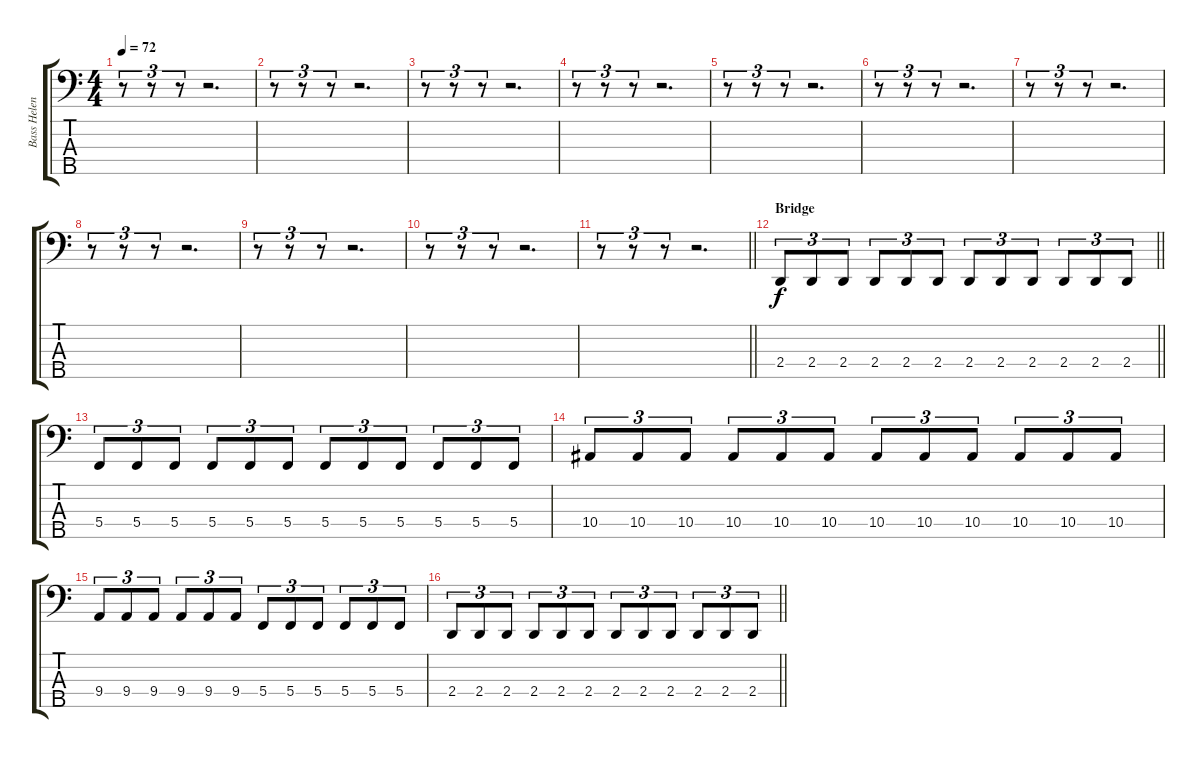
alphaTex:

\track ("Bass Helen" "Bass Helen") {mute instrument electricbasspick}
\staff {score tabs}
\tuning (F2 C2 G1 C1 A0) {hide}
\ts (4 4)
\tempo 72
\clef f4
\ks c
r.8{tu (3 2) dy f} r.8{tu (3 2)} r.8{tu (3 2)} r.2{d} |
r.8{tu (3 2)} r.8{tu (3 2)} r.8{tu (3 2)} r.2{d} |
r.8{tu (3 2)} r.8{tu (3 2)} r.8{tu (3 2)} r.2{d} |
r.8{tu (3 2)} r.8{tu (3 2)} r.8{tu (3 2)} r.2{d} |
r.8{tu (3 2)} r.8{tu (3 2)} r.8{tu (3 2)} r.2{d} |
r.8{tu (3 2)} r.8{tu (3 2)} r.8{tu (3 2)} r.2{d} |
r.8{tu (3 2)} r.8{tu (3 2)} r.8{tu (3 2)} r.2{d} |
r.8{tu (3 2)} r.8{tu (3 2)} r.8{tu (3 2)} r.2{d} |
r.8{tu (3 2)} r.8{tu (3 2)} r.8{tu (3 2)} r.2{d} |
r.8{tu (3 2)} r.8{tu (3 2)} r.8{tu (3 2)} r.2{d} |
\barLineRight lightlight
r.8{tu (3 2)} r.8{tu (3 2)} r.8{tu (3 2)} r.2{d} |
\section ("" "Bridge")
\barLineRight lightlight
2.4.8{tu (3 2)} 2.4.8{tu (3 2)} 2.4.8{tu (3 2)} 2.4.8{tu (3 2)} 2.4.8{tu (3 2)} 2.4.8{tu (3 2)} 2.4.8{tu (3 2)} 2.4.8{tu (3 2)} 2.4.8{tu (3 2)} 2.4.8{tu (3 2)} 2.4.8{tu (3 2)} 2.4.8{tu (3 2)} |
5.4.8{tu (3 2)} 5.4.8{tu (3 2)} 5.4.8{tu (3 2)} 5.4.8{tu (3 2)} 5.4.8{tu (3 2)} 5.4.8{tu (3 2)} 5.4.8{tu (3 2)} 5.4.8{tu (3 2)} 5.4.8{tu (3 2)} 5.4.8{tu (3 2)} 5.4.8{tu (3 2)} 5.4.8{tu (3 2)} |
10.4.8{tu (3 2)} 10.4.8{tu (3 2)} 10.4.8{tu (3 2)} 10.4.8{tu (3 2)} 10.4.8{tu (3 2)} 10.4.8{tu (3 2)} 10.4.8{tu (3 2)} 10.4.8{tu (3 2)} 10.4.8{tu (3 2)} 10.4.8{tu (3 2)} 10.4.8{tu (3 2)} 10.4.8{tu (3 2)} |
9.4.8{tu (3 2)} 9.4.8{tu (3 2)} 9.4.8{tu (3 2)} 9.4.8{tu (3 2)} 9.4.8{tu (3 2)} 9.4.8{tu (3 2)} 5.4.8{tu (3 2)} 5.4.8{tu (3 2)} 5.4.8{tu (3 2)} 5.4.8{tu (3 2)} 5.4.8{tu (3 2)} 5.4.8{tu (3 2)} |
\barLineRight lightlight
2.4.8{tu (3 2)} 2.4.8{tu (3 2)} 2.4.8{tu (3 2)} 2.4.8{tu (3 2)} 2.4.8{tu (3 2)} 2.4.8{tu (3 2)} 2.4.8{tu (3 2)} 2.4.8{tu (3 2)} 2.4.8{tu (3 2)} 2.4.8{tu (3 2)} 2.4.8{tu (3 2)} 2.4.8{tu (3 2)}
